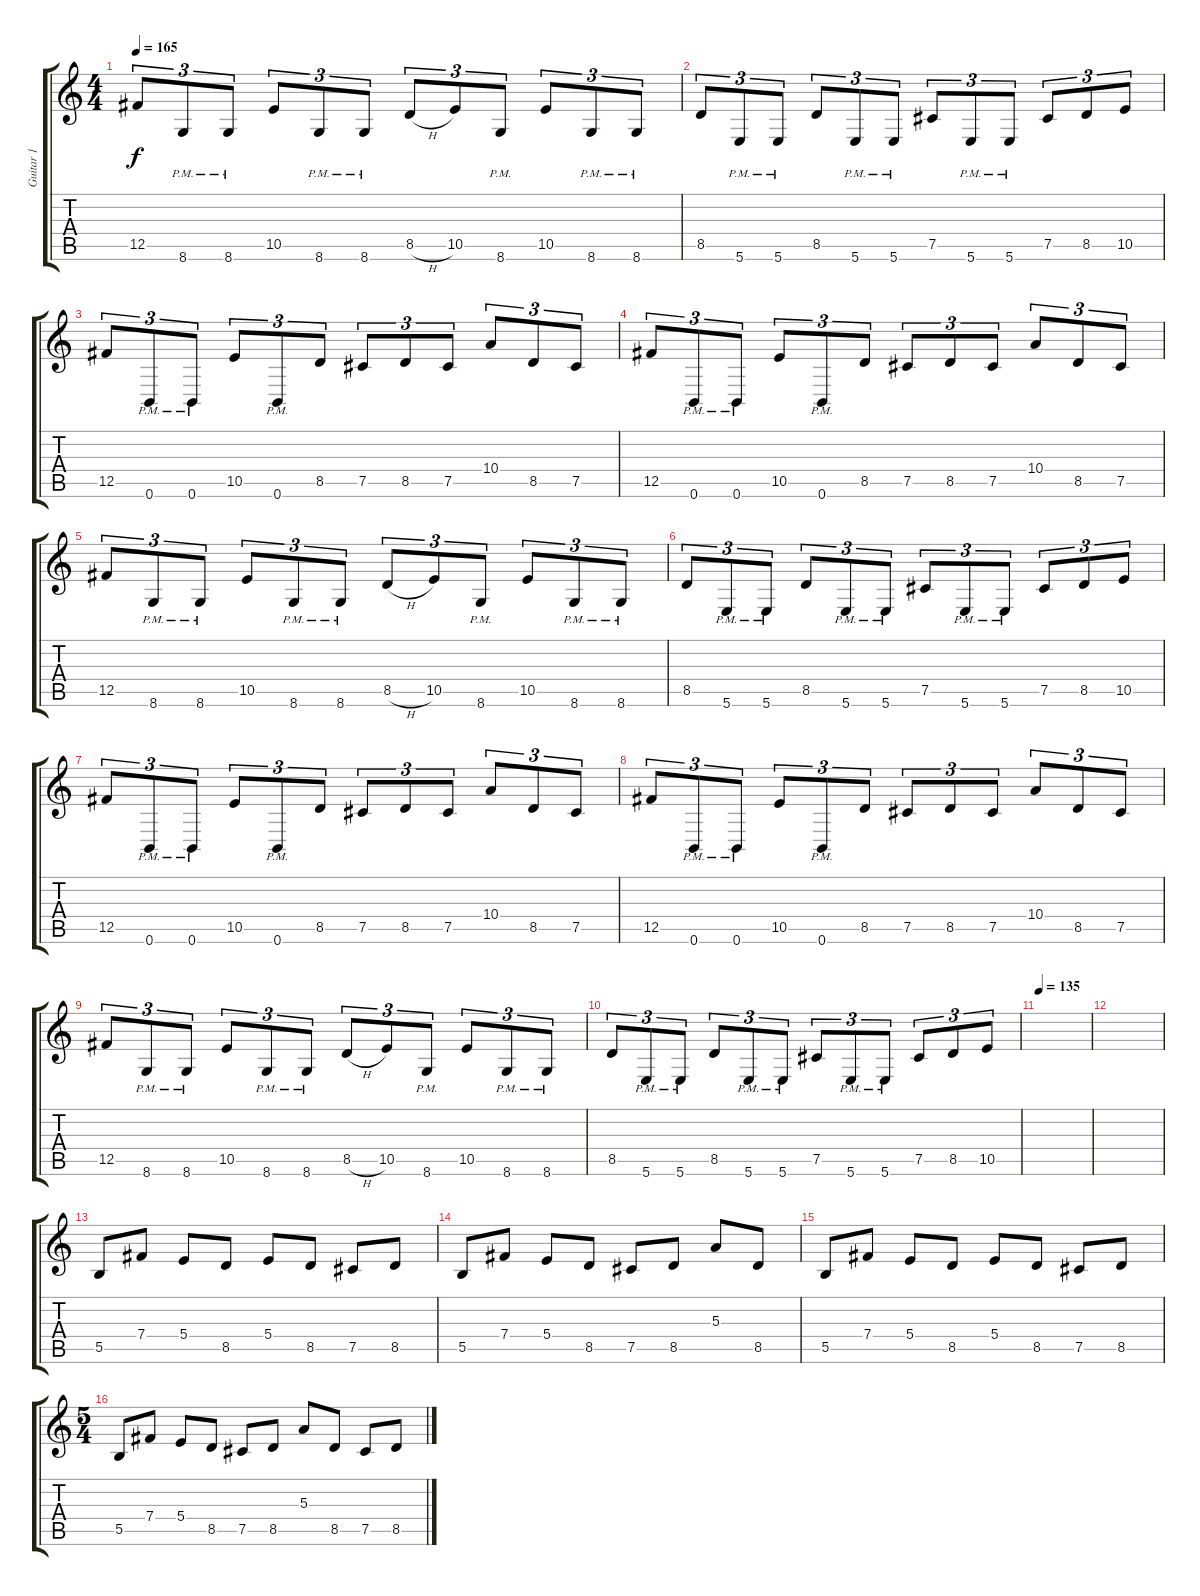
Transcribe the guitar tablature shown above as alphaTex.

\track ("Guitar 1" "Guitar 1") {instrument overdrivenguitar}
\staff {score tabs}
\tuning (Db4 Ab3 E3 B2 Gb2 B1) {hide}
\ts (4 4)
\tempo 165
\clef g2
\ks c
12.5.8{tu (3 2) dy f} 8.6{pm}.8{tu (3 2)} 8.6{pm}.8{tu (3 2)} 10.5.8{tu (3 2)} 8.6{pm}.8{tu (3 2)} 8.6{pm}.8{tu (3 2)} 8.5{h}.8{tu (3 2)} 10.5.8{tu (3 2)} 8.6{pm}.8{tu (3 2)} 10.5.8{tu (3 2)} 8.6{pm}.8{tu (3 2)} 8.6{pm}.8{tu (3 2)} |
8.5.8{tu (3 2)} 5.6{pm}.8{tu (3 2)} 5.6{pm}.8{tu (3 2)} 8.5.8{tu (3 2)} 5.6{pm}.8{tu (3 2)} 5.6{pm}.8{tu (3 2)} 7.5.8{tu (3 2)} 5.6{pm}.8{tu (3 2)} 5.6{pm}.8{tu (3 2)} 7.5.8{tu (3 2)} 8.5.8{tu (3 2)} 10.5.8{tu (3 2)} |
12.5.8{tu (3 2)} 0.6{pm}.8{tu (3 2)} 0.6{pm}.8{tu (3 2)} 10.5.8{tu (3 2)} 0.6{pm}.8{tu (3 2)} 8.5.8{tu (3 2)} 7.5.8{tu (3 2)} 8.5.8{tu (3 2)} 7.5.8{tu (3 2)} 10.4.8{tu (3 2)} 8.5.8{tu (3 2)} 7.5.8{tu (3 2)} |
12.5.8{tu (3 2)} 0.6{pm}.8{tu (3 2)} 0.6{pm}.8{tu (3 2)} 10.5.8{tu (3 2)} 0.6{pm}.8{tu (3 2)} 8.5.8{tu (3 2)} 7.5.8{tu (3 2)} 8.5.8{tu (3 2)} 7.5.8{tu (3 2)} 10.4.8{tu (3 2)} 8.5.8{tu (3 2)} 7.5.8{tu (3 2)} |
12.5.8{tu (3 2)} 8.6{pm}.8{tu (3 2)} 8.6{pm}.8{tu (3 2)} 10.5.8{tu (3 2)} 8.6{pm}.8{tu (3 2)} 8.6{pm}.8{tu (3 2)} 8.5{h}.8{tu (3 2)} 10.5.8{tu (3 2)} 8.6{pm}.8{tu (3 2)} 10.5.8{tu (3 2)} 8.6{pm}.8{tu (3 2)} 8.6{pm}.8{tu (3 2)} |
8.5.8{tu (3 2)} 5.6{pm}.8{tu (3 2)} 5.6{pm}.8{tu (3 2)} 8.5.8{tu (3 2)} 5.6{pm}.8{tu (3 2)} 5.6{pm}.8{tu (3 2)} 7.5.8{tu (3 2)} 5.6{pm}.8{tu (3 2)} 5.6{pm}.8{tu (3 2)} 7.5.8{tu (3 2)} 8.5.8{tu (3 2)} 10.5.8{tu (3 2)} |
12.5.8{tu (3 2)} 0.6{pm}.8{tu (3 2)} 0.6{pm}.8{tu (3 2)} 10.5.8{tu (3 2)} 0.6{pm}.8{tu (3 2)} 8.5.8{tu (3 2)} 7.5.8{tu (3 2)} 8.5.8{tu (3 2)} 7.5.8{tu (3 2)} 10.4.8{tu (3 2)} 8.5.8{tu (3 2)} 7.5.8{tu (3 2)} |
12.5.8{tu (3 2)} 0.6{pm}.8{tu (3 2)} 0.6{pm}.8{tu (3 2)} 10.5.8{tu (3 2)} 0.6{pm}.8{tu (3 2)} 8.5.8{tu (3 2)} 7.5.8{tu (3 2)} 8.5.8{tu (3 2)} 7.5.8{tu (3 2)} 10.4.8{tu (3 2)} 8.5.8{tu (3 2)} 7.5.8{tu (3 2)} |
12.5.8{tu (3 2)} 8.6{pm}.8{tu (3 2)} 8.6{pm}.8{tu (3 2)} 10.5.8{tu (3 2)} 8.6{pm}.8{tu (3 2)} 8.6{pm}.8{tu (3 2)} 8.5{h}.8{tu (3 2)} 10.5.8{tu (3 2)} 8.6{pm}.8{tu (3 2)} 10.5.8{tu (3 2)} 8.6{pm}.8{tu (3 2)} 8.6{pm}.8{tu (3 2)} |
8.5.8{tu (3 2)} 5.6{pm}.8{tu (3 2)} 5.6{pm}.8{tu (3 2)} 8.5.8{tu (3 2)} 5.6{pm}.8{tu (3 2)} 5.6{pm}.8{tu (3 2)} 7.5.8{tu (3 2)} 5.6{pm}.8{tu (3 2)} 5.6{pm}.8{tu (3 2)} 7.5.8{tu (3 2)} 8.5.8{tu (3 2)} 10.5.8{tu (3 2)} |
\tempo 135
|
|
5.5.8 7.4.8 5.4.8 8.5.8 5.4.8 8.5.8 7.5.8 8.5.8 |
5.5.8 7.4.8 5.4.8 8.5.8 7.5.8 8.5.8 5.3.8 8.5.8 |
5.5.8 7.4.8 5.4.8 8.5.8 5.4.8 8.5.8 7.5.8 8.5.8 |
\ts (5 4)
5.5.8 7.4.8 5.4.8 8.5.8 7.5.8 8.5.8 5.3.8 8.5.8 7.5.8 8.5.8
